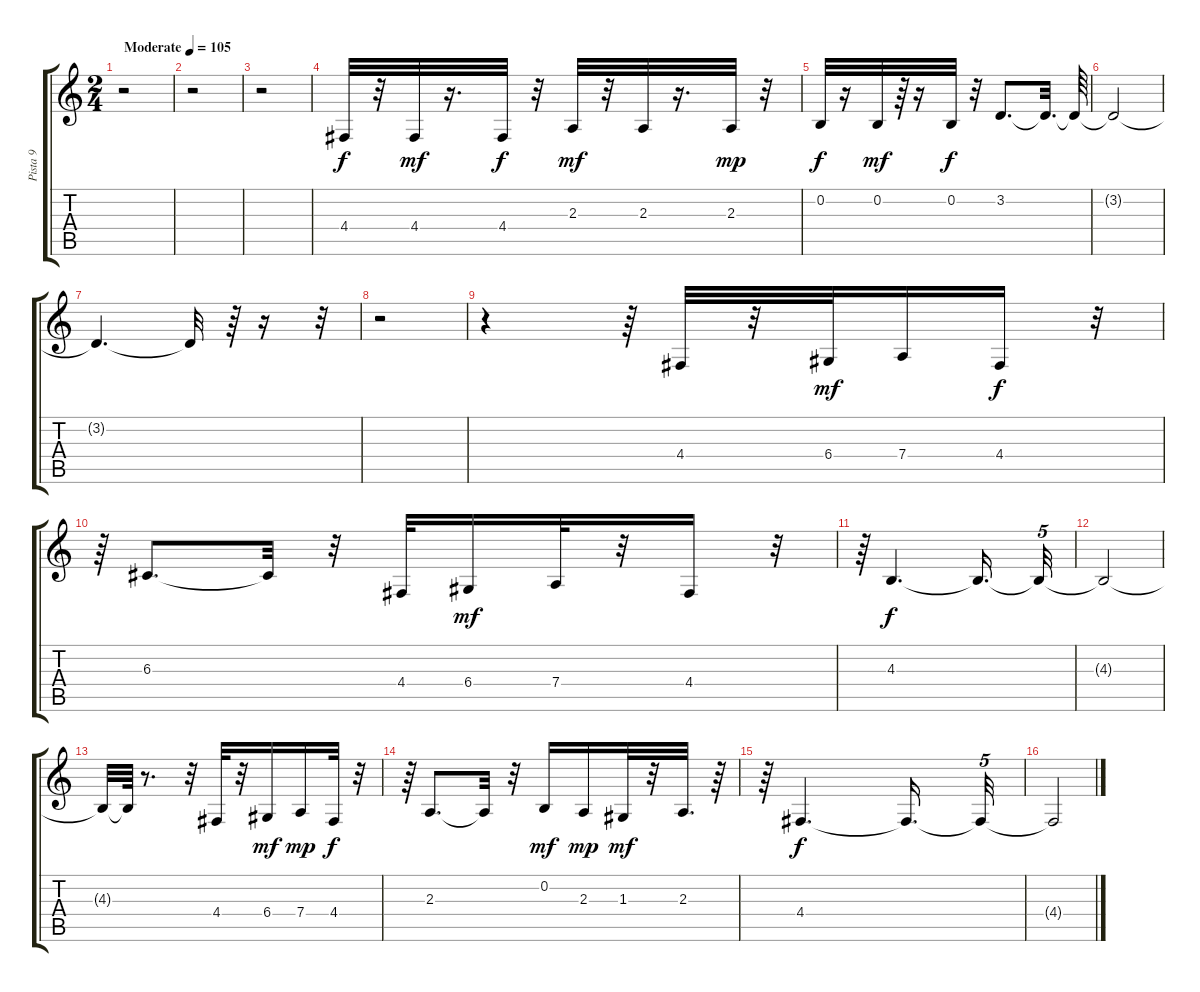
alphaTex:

\track ("Pista 9" "Pista 9") {instrument trumpet}
\staff {score tabs}
\tuning (E4 B3 G3 D3 A2 E2) {hide}
\ts (2 4)
\tempo (105 "Moderate")
\clef g2
\ks c
r.2{dy f instrument trumpet} |
r.2 |
r.2 |
4.4.32 r.32 4.4.32{dy mf} r.16{d} 4.4.32{dy f} r.32 2.3.32{dy mf} r.32 2.3.32 r.16{d} 2.3.32{dy mp} r.32 |
0.2.32{dy f} r.16 0.2.32{dy mf} r.64 r.16 0.2.32{dy f} r.32 3.2.8{d} 3.2{t}.32{d} 3.2{t}.64 |
3.2{t}.2 |
3.2{t}.4{d} 3.2{t}.32 r.64 r.16 r.32{tu (5 4)} |
r.2 |
r.4 r.64 4.4.32 r.32 6.4.32{dy mf} 7.4.16 4.4.16{dy f} r.32{tu (5 4)} |
r.64 6.3.8{d} 6.3{t}.32 r.32 4.4.32 6.4.16{dy mf} 7.4.32 r.32 4.4.16 r.32{tu (5 4)} |
r.64 4.3.4{d dy f} 4.3{t}.16{d} 4.3{t}.32{tu (5 4)} |
4.3{t}.2 |
4.3{t}.32 4.3{t}.64 r.8{d} r.32 4.4.32 r.32 6.4.16{dy mf} 7.4.16{dy mp} 4.4.32{dy f} r.32{tu (5 4)} |
r.64 2.3.8{d} 2.3{t}.32 r.32 0.2.16{dy mf} 2.3.16{dy mp} 1.3.32{dy mf} r.32 2.3.32{d} r.64 |
r.64 4.4.4{d dy f} 4.4{t}.16{d} 4.4{t}.32{tu (5 4)} |
4.4{t}.2
